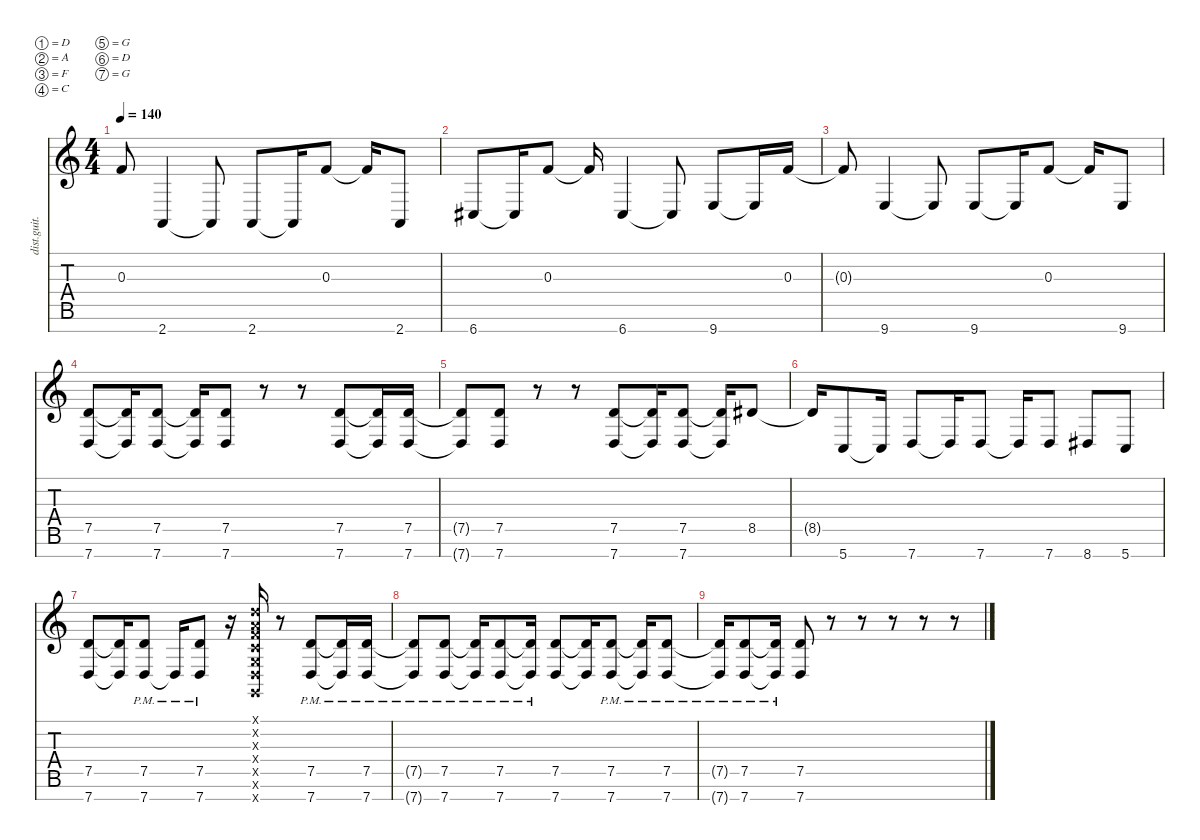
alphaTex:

\defaultSystemsLayout 4
\hideDynamics
\bracketExtendMode nobrackets
\otherSystemsTrackNameOrientation horizontal
\track ("Distortion Guitar" "dist.guit.") {instrument distortionguitar}
\staff {score tabs}
\tuning (D4 A3 F3 C3 G2 D2 G1)
\ts (4 4)
\tempo 140
\clef g2
\ks c
0.3{t}.8{dy mf beam Up} 2.7.4{beam Up} 2.7{t}.8{beam Up} 2.7.8{beam Up} 2.7{t}.16{beam Up} 0.3.8{beam Up} 0.3{t}.16{beam Up} 2.7.8{beam Up} |
6.7{acc #}.8{beam Up} 6.7{t acc #}.16{beam Up} 0.3.8{beam Up} 0.3{t}.16{beam Up} 6.7{acc #}.4{beam Up} 6.7{t acc #}.8{beam Up} 9.7.8{beam Up} 9.7{t}.16{beam Up} 0.3.16{beam Up} |
0.3{t}.8{beam Up} 9.7.4{beam Up} 9.7{t}.8{beam Up} 9.7.8{beam Up} 9.7{t}.16{beam Up} 0.3.8{beam Up} 0.3{t}.16{beam Up} 9.7.8{beam Up} |
(7.7 7.5).8{beam Up} (7.7{t} 7.5{t}).16{beam Up} (7.7 7.5).8{beam Up} (7.7{t} 7.5{t}).16{beam Up} (7.7 7.5).8{beam Up} r.8{beam Up} r.8{beam Up} (7.7 7.5).8{beam Up} (7.7{t} 7.5{t}).16{beam Up} (7.7 7.5).16{beam Up} |
(7.7{t} 7.5{t}).8{beam Up} (7.7 7.5).8{beam Up} r.8{beam Up} r.8{beam Up} (7.7 7.5).8{beam Up} (7.7{t} 7.5{t}).16{beam Up} (7.7 7.5).8{beam Up} (7.7{t} 7.5{t}).16{beam Up} 8.5{acc #}.8{beam Up} |
8.5{t acc #}.16{beam Up} 5.7.8{beam Up} 5.7{t}.16{beam Up} 7.7.8{beam Up} 7.7{t}.16{beam Up} 7.7.8{beam Up} 7.7{t}.16{beam Up} 7.7.8{beam Up} 8.7{acc #}.8{beam Up} 5.7.8{beam Up} |
(7.7 7.5).8{beam Up} (7.7{t} 7.5{t}).16{beam Up} (7.7{pm} 7.5{pm}).8{beam Up} 7.7{pm t}.16{beam Up} (7.7{pm} 7.5{pm}).8{beam Up} r.16{beam Up} (0.1{x} 0.2{x} 0.3{x} 0.4{x} 0.5{x} 0.6{x} 0.7{x}).16{beam Up} r.8{beam Up} (7.7{pm} 7.5{pm}).8{beam Up} (7.7{pm t} 7.5{pm t}).16{beam Up} (7.7{pm} 7.5{pm}).16{beam Up} |
(7.7{pm t} 7.5{pm t}).8{beam Up} (7.7{pm} 7.5{pm}).8{beam Up} (7.7{pm t} 7.5{pm t}).16{beam Up} (7.5{pm} 7.7{pm}).8{beam Up} (7.5{pm t} 7.7{pm t}).16{beam Up} (7.7 7.5).8{beam Up} (7.7{t} 7.5{t}).16{beam Up} (7.5{pm} 7.7{pm}).8{beam Up} (7.5{pm t} 7.7{pm t}).16{beam Up} (7.7{pm} 7.5{pm}).8{beam Up} |
(7.7{pm t} 7.5{pm t}).16{beam Up} (7.7{pm} 7.5{pm}).8{beam Up} (7.7{pm t} 7.5{pm t}).16{beam Up} (7.7 7.5).8{beam Up} r.8{beam Up} r.8{beam Up} r.8{beam Up} r.8{beam Up} r.8{beam Up}
